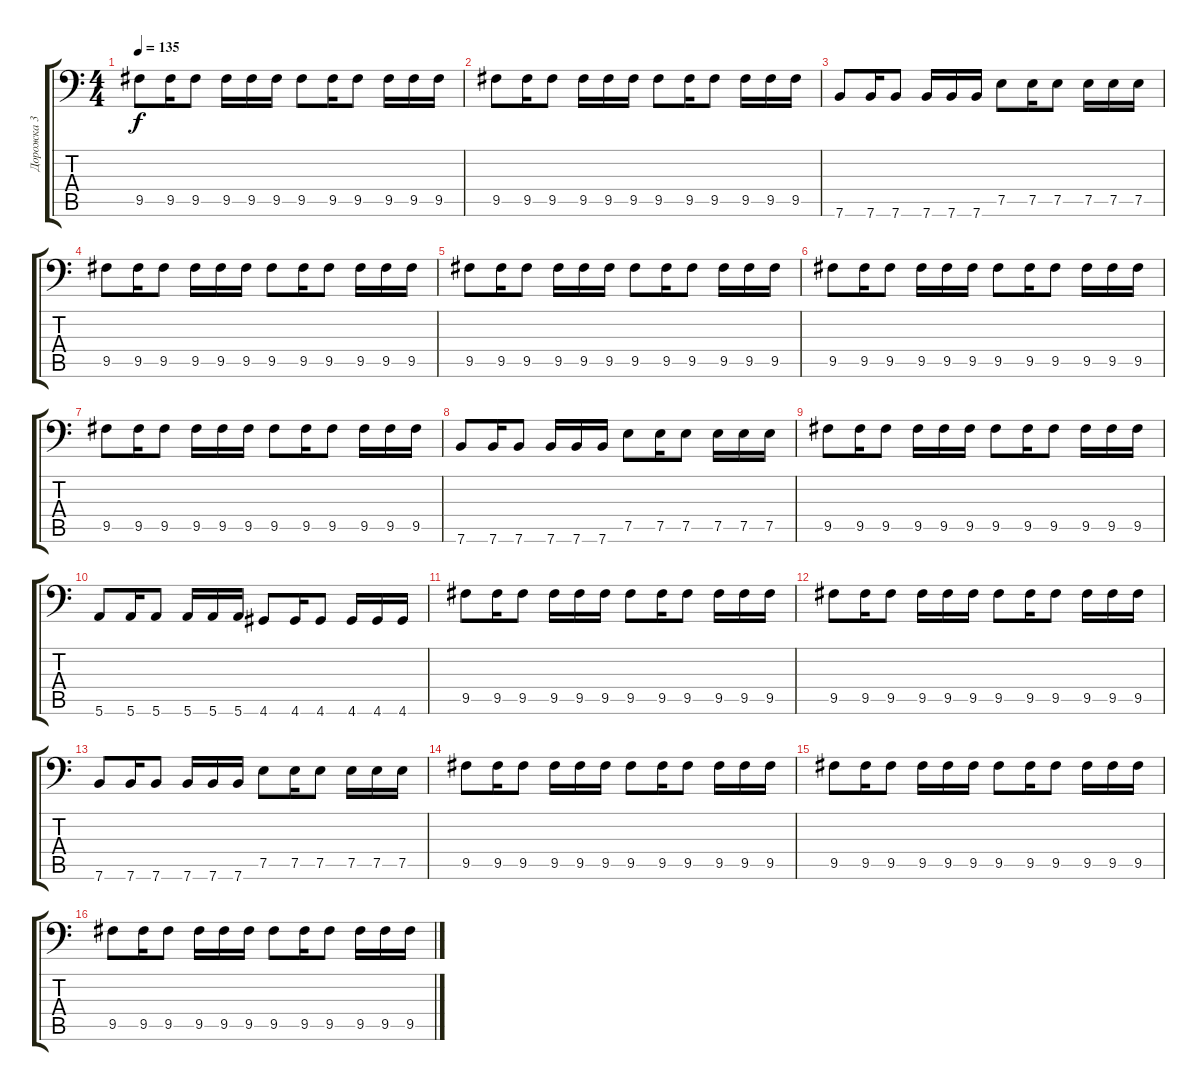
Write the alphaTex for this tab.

\track ("Дорожка 3" "Дорожка 3") {instrument acousticbass}
\staff {score tabs}
\tuning (E3 B2 G2 D2 A1 E1) {hide}
\ts (4 4)
\tempo 135
\clef f4
\ks c
9.5.8{dy f} 9.5.16 9.5.8 9.5.16 9.5.16 9.5.16 9.5.8 9.5.16 9.5.8 9.5.16 9.5.16 9.5.16 |
9.5.8 9.5.16 9.5.8 9.5.16 9.5.16 9.5.16 9.5.8 9.5.16 9.5.8 9.5.16 9.5.16 9.5.16 |
7.6.8 7.6.16 7.6.8 7.6.16 7.6.16 7.6.16 7.5.8 7.5.16 7.5.8 7.5.16 7.5.16 7.5.16 |
9.5.8 9.5.16 9.5.8 9.5.16 9.5.16 9.5.16 9.5.8 9.5.16 9.5.8 9.5.16 9.5.16 9.5.16 |
9.5.8 9.5.16 9.5.8 9.5.16 9.5.16 9.5.16 9.5.8 9.5.16 9.5.8 9.5.16 9.5.16 9.5.16 |
9.5.8 9.5.16 9.5.8 9.5.16 9.5.16 9.5.16 9.5.8 9.5.16 9.5.8 9.5.16 9.5.16 9.5.16 |
9.5.8 9.5.16 9.5.8 9.5.16 9.5.16 9.5.16 9.5.8 9.5.16 9.5.8 9.5.16 9.5.16 9.5.16 |
7.6.8 7.6.16 7.6.8 7.6.16 7.6.16 7.6.16 7.5.8 7.5.16 7.5.8 7.5.16 7.5.16 7.5.16 |
9.5.8 9.5.16 9.5.8 9.5.16 9.5.16 9.5.16 9.5.8 9.5.16 9.5.8 9.5.16 9.5.16 9.5.16 |
5.6.8 5.6.16 5.6.8 5.6.16 5.6.16 5.6.16 4.6.8 4.6.16 4.6.8 4.6.16 4.6.16 4.6.16 |
9.5.8 9.5.16 9.5.8 9.5.16 9.5.16 9.5.16 9.5.8 9.5.16 9.5.8 9.5.16 9.5.16 9.5.16 |
9.5.8 9.5.16 9.5.8 9.5.16 9.5.16 9.5.16 9.5.8 9.5.16 9.5.8 9.5.16 9.5.16 9.5.16 |
7.6.8 7.6.16 7.6.8 7.6.16 7.6.16 7.6.16 7.5.8 7.5.16 7.5.8 7.5.16 7.5.16 7.5.16 |
9.5.8 9.5.16 9.5.8 9.5.16 9.5.16 9.5.16 9.5.8 9.5.16 9.5.8 9.5.16 9.5.16 9.5.16 |
9.5.8 9.5.16 9.5.8 9.5.16 9.5.16 9.5.16 9.5.8 9.5.16 9.5.8 9.5.16 9.5.16 9.5.16 |
9.5.8 9.5.16 9.5.8 9.5.16 9.5.16 9.5.16 9.5.8 9.5.16 9.5.8 9.5.16 9.5.16 9.5.16
